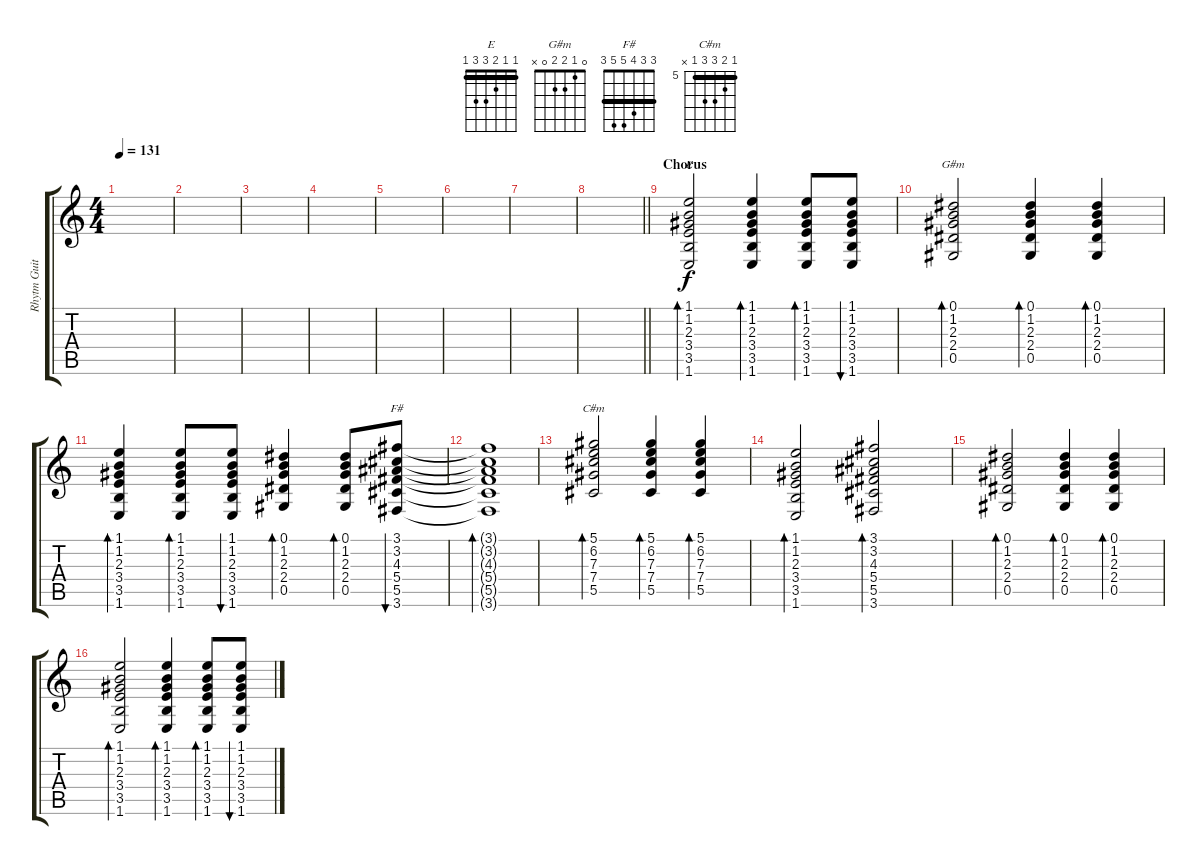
\track ("Rhytm Guitar" "Rhytm Guit") {instrument acousticguitarsteel}
\staff {score tabs}
\tuning (Eb4 Bb3 Gb3 Db3 Ab2 Eb2) {hide}
\chord ("E" 1 1 2 3 3 1) {barre 1}
\chord ("G#m" 0 1 2 2 0 x)
\chord ("F#" 3 3 4 5 5 3) {barre 3}
\chord ("C#m" 5 6 7 7 5 x) {firstfret 5 barre 5}
\ts (4 4)
\tempo 131
\clef g2
\ks c
|
|
|
|
|
|
|
\barLineRight lightlight
|
\section ("" "Chorus")
(1.1 1.2 2.3 3.4 3.5 1.6).2{bd 60 ch "E"} (1.1 1.2 2.3 3.4 3.5 1.6).4{bd 60} (1.1 1.2 2.3 3.4 3.5 1.6).8{bd 60} (1.1 1.2 2.3 3.4 3.5 1.6).8{bu 60} |
(0.1 1.2 2.3 2.4 0.5).2{bd 60 ch "G#m"} (0.1 1.2 2.3 2.4 0.5).4{bd 60} (0.1 1.2 2.3 2.4 0.5).4{bd 60} |
(1.1 1.2 2.3 3.4 3.5 1.6).4{bd 60} (1.1 1.2 2.3 3.4 3.5 1.6).8{bd 60} (1.1 1.2 2.3 3.4 3.5 1.6).8{bu 60} (0.1 1.2 2.3 2.4 0.5).4{bd 60} (0.1 1.2 2.3 2.4 0.5).8{bd 60} (3.1 3.2 4.3 5.4 5.5 3.6).8{bu 60 ch "F#"} |
(3.1{t} 3.2{t} 4.3{t} 5.4{t} 5.5{t} 3.6{t}).1{bd 60} |
(5.1 6.2 7.3 7.4 5.5).2{bd 60 ch "C#m"} (5.1 6.2 7.3 7.4 5.5).4{bd 60} (5.1 6.2 7.3 7.4 5.5).4{bd 60} |
(1.1 1.2 2.3 3.4 3.5 1.6).2{bd 60} (3.1 3.2 4.3 5.4 5.5 3.6).2{bd 60} |
(0.1 1.2 2.3 2.4 0.5).2{bd 60} (0.1 1.2 2.3 2.4 0.5).4{bd 60} (0.1 1.2 2.3 2.4 0.5).4{bd 60} |
(1.1 1.2 2.3 3.4 3.5 1.6).2{bd 60} (1.1 1.2 2.3 3.4 3.5 1.6).4{bd 60} (1.1 1.2 2.3 3.4 3.5 1.6).8{bd 60} (1.1 1.2 2.3 3.4 3.5 1.6).8{bu 60}
